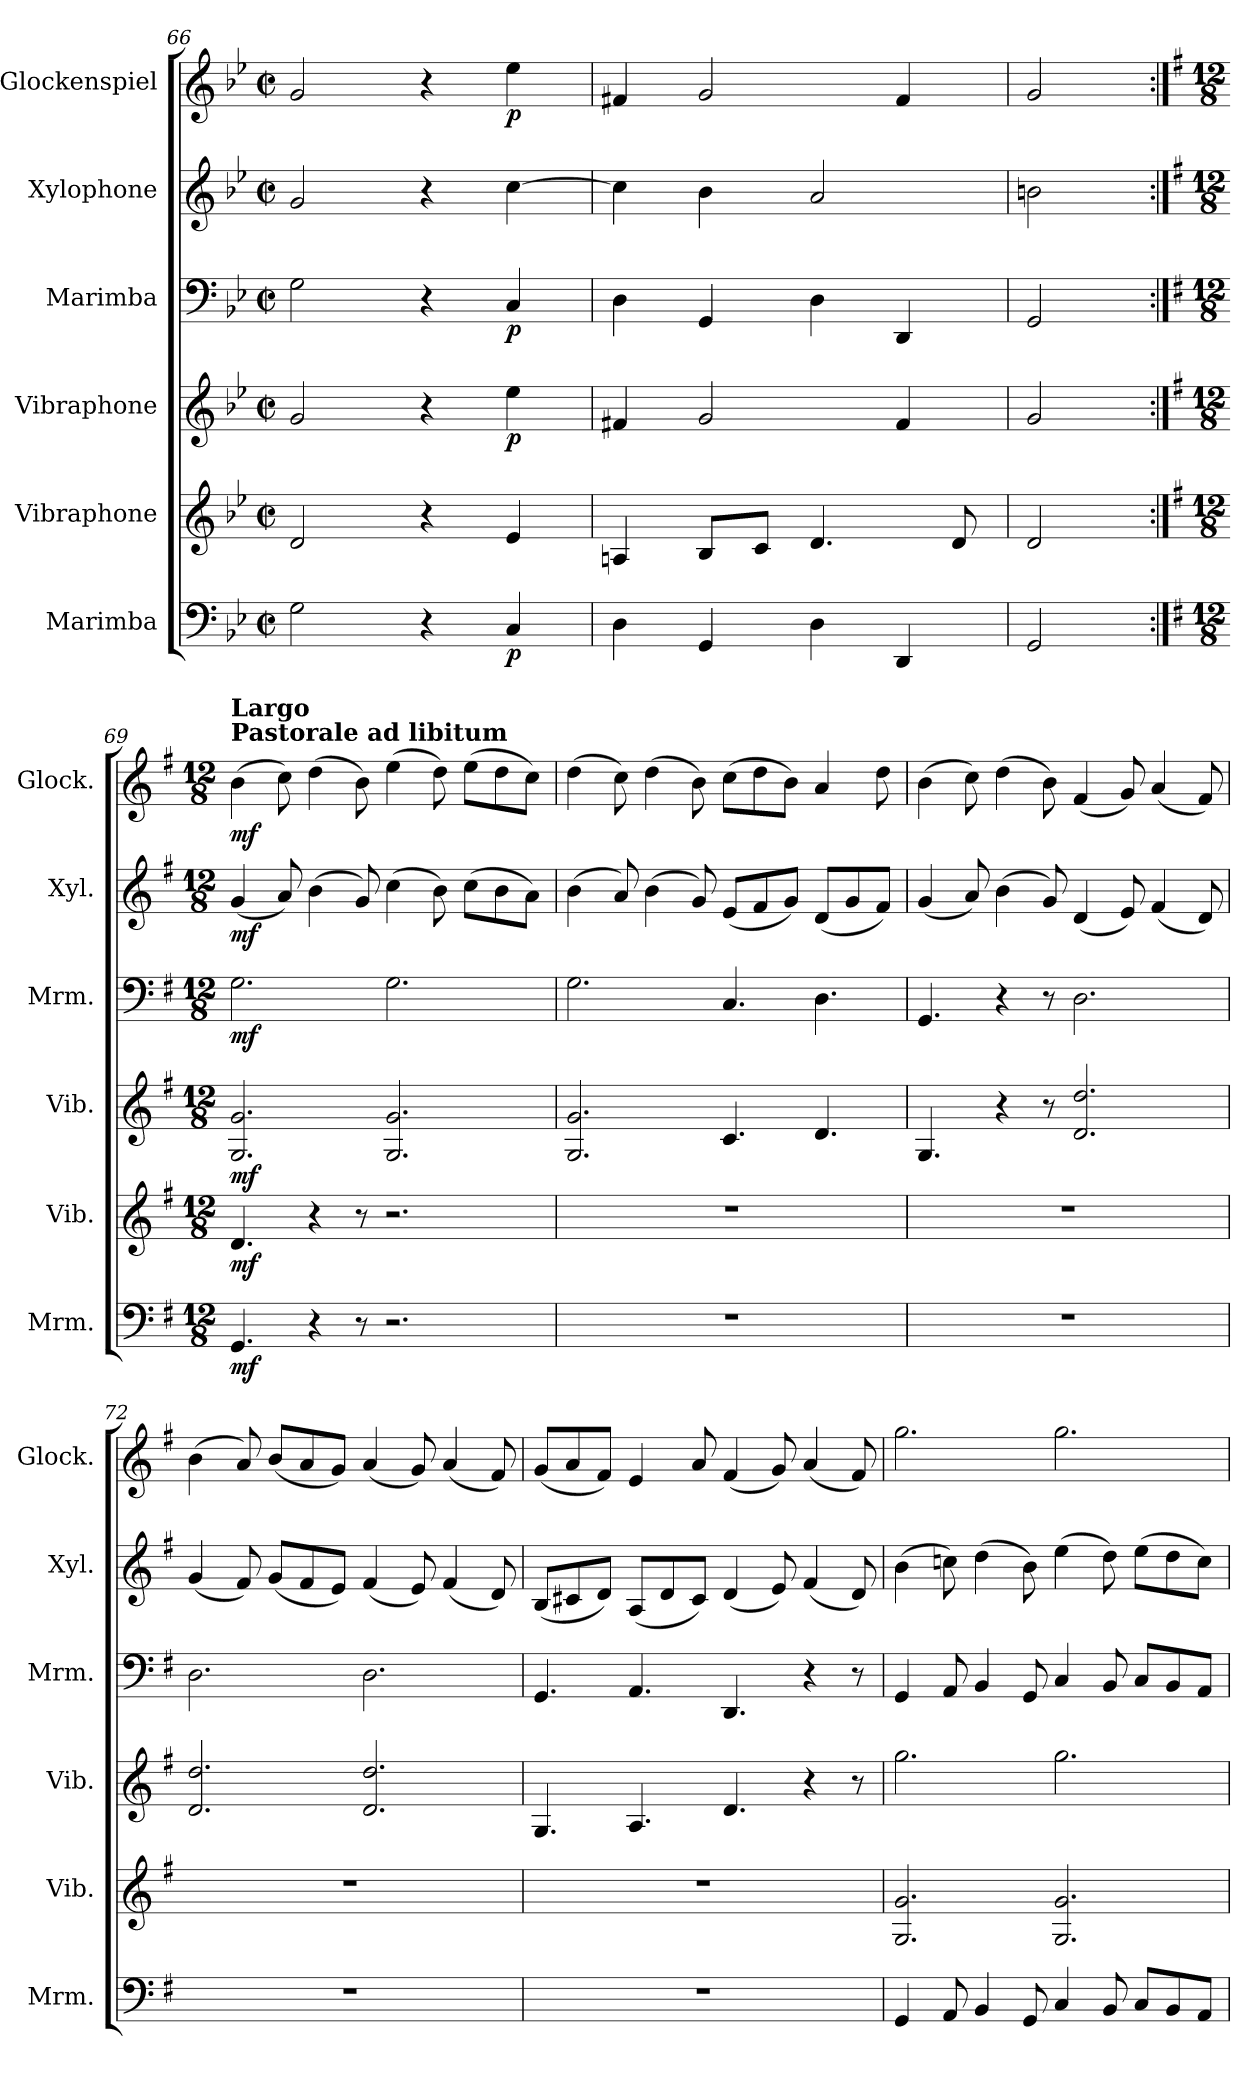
**kern	**dynam	**kern	**dynam	**kern	**dynam	**kern	**dynam	**kern	**dynam	**kern	**dynam
*part6	*part6	*part5	*part5	*part4	*part4	*part3	*part3	*part2	*part2	*part1	*part1
*staff6	*staff6	*staff5	*staff5	*staff4	*staff4	*staff3	*staff3	*staff2	*staff2	*staff1	*staff1
*I"Marimba	*	*I"Vibraphone	*	*I"Vibraphone	*	*I"Marimba	*	*I"Xylophone	*	*I"Glockenspiel	*
*I'Mrm.	*	*I'Vib.	*	*I'Vib.	*	*I'Mrm.	*	*I'Xyl.	*	*I'Glock.	*
*clefF4	*	*clefG2	*	*clefG2	*	*clefF4	*	*clefG2	*	*clefG2	*
*	*	*	*	*	*	*	*	*ITrd-7c-12	*	*ITrd-14c-24	*
*k[b-e-]	*	*k[b-e-]	*	*k[b-e-]	*	*k[b-e-]	*	*k[b-e-]	*	*k[b-e-]	*
*M2/2	*	*M2/2	*	*M2/2	*	*M2/2	*	*M2/2	*	*M2/2	*
*met(c|)	*	*met(c|)	*	*met(c|)	*	*met(c|)	*	*met(c|)	*	*met(c|)	*
=66	=66	=66	=66	=66	=66	=66	=66	=66	=66	=66	=66
2G\	.	2d/	.	2g/	.	2G\	.	2gg/	.	2ggg/	.
4r	.	4r	.	4r	.	4r	.	4r	.	4r	.
!	!LO:DY:b	!	!	!	!LO:DY:b	!	!LO:DY:b	!	!	!	!LO:DY:b
4C/	p	4e-/	.	4ee-\	p	4C/	p	[4ccc\	.	4eeee-\	p
=67	=67	=67	=67	=67	=67	=67	=67	=67	=67	=67	=67
4D\	.	4An/	.	4f#X/	.	4D\	.	4ccc\]	.	4fff#X/	.
4GG/	.	8B-/L	.	2g/	.	4GG/	.	4bb-\	.	2ggg/	.
.	.	8c/J	.	.	.	.	.	.	.	.	.
4D\	.	4.d/	.	.	.	4D\	.	2aa/	.	.	.
4DD/	.	.	.	4f#/	.	4DD/	.	.	.	4fff#/	.
.	.	8d/	.	.	.	.	.	.	.	.	.
=68	=68	=68	=68	=68	=68	=68	=68	=68	=68	=68	=68
2GG/	.	2d/	.	2g/	.	2GG/	.	2bbn\	.	2ggg/	.
!!LO:PB:g=z
=69:|!	=69:|!	=69:|!	=69:|!	=69:|!	=69:|!	=69:|!	=69:|!	=69:|!	=69:|!	=69:|!	=69:|!
*k[f#]	*	*k[f#]	*	*k[f#]	*	*k[f#]	*	*k[f#]	*	*k[f#]	*
*M12/8	*	*M12/8	*	*M12/8	*	*M12/8	*	*M12/8	*	*M12/8	*
!	!	!	!	!	!	!	!	!	!	!LO:TX:a:B:t=Pastorale ad libitum	!
!	!	!	!	!	!	!	!	!	!	!LO:TX:a:B:t=Largo	!
!	!LO:DY:b	!	!LO:DY:b	!	!LO:DY:b	!	!LO:DY:b	!	!LO:DY:b	!	!LO:DY:b
4.GG/	mf	4.d/	mf	2.G/ 2.g/	mf	2.G\	mf	(<4gg/	mf	(>4bbb\	mf
.	.	.	.	.	.	.	.	8aa/)	.	8cccc\)	.
4r	.	4r	.	.	.	.	.	(>4bb\	.	(>4dddd\	.
8r	.	8r	.	.	.	.	.	8gg/)	.	8bbb\)	.
2.r	.	2.r	.	2.G/ 2.g/	.	2.G\	.	(>4ccc\	.	(>4eeee\	.
.	.	.	.	.	.	.	.	8bb\)	.	8dddd\)	.
.	.	.	.	.	.	.	.	(>8ccc\L	.	(>8eeee\L	.
.	.	.	.	.	.	.	.	8bb\	.	8dddd\	.
.	.	.	.	.	.	.	.	8aa\J)	.	8cccc\J)	.
=70	=70	=70	=70	=70	=70	=70	=70	=70	=70	=70	=70
1.r	.	1.r	.	2.G/ 2.g/	.	2.G\	.	(>4bb\	.	(>4dddd\	.
.	.	.	.	.	.	.	.	8aa/)	.	8cccc\)	.
.	.	.	.	.	.	.	.	(>4bb\	.	(>4dddd\	.
.	.	.	.	.	.	.	.	8gg/)	.	8bbb\)	.
.	.	.	.	4.c/	.	4.C/	.	(<8ee/L	.	(>8cccc\L	.
.	.	.	.	.	.	.	.	8ff#/	.	8dddd\	.
.	.	.	.	.	.	.	.	8gg/J)	.	8bbb\J)	.
.	.	.	.	4.d/	.	4.D\	.	(<8dd/L	.	4aaa/	.
.	.	.	.	.	.	.	.	8gg/	.	.	.
.	.	.	.	.	.	.	.	8ff#/J)	.	8dddd\	.
=71	=71	=71	=71	=71	=71	=71	=71	=71	=71	=71	=71
1.r	.	1.r	.	4.G/	.	4.GG/	.	(<4gg/	.	(>4bbb\	.
.	.	.	.	.	.	.	.	8aa/)	.	8cccc\)	.
.	.	.	.	4r	.	4r	.	(>4bb\	.	(>4dddd\	.
.	.	.	.	8r	.	8r	.	8gg/)	.	8bbb\)	.
.	.	.	.	2.d/ 2.dd/	.	2.D\	.	(<4dd/	.	(<4fff#/	.
.	.	.	.	.	.	.	.	8ee/)	.	8ggg/)	.
.	.	.	.	.	.	.	.	(<4ff#/	.	(<4aaa/	.
.	.	.	.	.	.	.	.	8dd/)	.	8fff#/)	.
=72	=72	=72	=72	=72	=72	=72	=72	=72	=72	=72	=72
1.r	.	1.r	.	2.d/ 2.dd/	.	2.D\	.	(<4gg/	.	(>4bbb\	.
.	.	.	.	.	.	.	.	8ff#/)	.	8aaa/)	.
.	.	.	.	.	.	.	.	(<8gg/L	.	(<8bbb/L	.
.	.	.	.	.	.	.	.	8ff#/	.	8aaa/	.
.	.	.	.	.	.	.	.	8ee/J)	.	8ggg/J)	.
.	.	.	.	2.d/ 2.dd/	.	2.D\	.	(<4ff#/	.	(<4aaa/	.
.	.	.	.	.	.	.	.	8ee/)	.	8ggg/)	.
.	.	.	.	.	.	.	.	(<4ff#/	.	(<4aaa/	.
.	.	.	.	.	.	.	.	8dd/)	.	8fff#/)	.
=73	=73	=73	=73	=73	=73	=73	=73	=73	=73	=73	=73
1.r	.	1.r	.	4.G/	.	4.GG/	.	(<8b/L	.	(<8ggg/L	.
.	.	.	.	.	.	.	.	8cc#X/	.	8aaa/	.
.	.	.	.	.	.	.	.	8dd/J)	.	8fff#/J)	.
.	.	.	.	4.A/	.	4.AA/	.	(<8a/L	.	4eee/	.
.	.	.	.	.	.	.	.	8dd/	.	.	.
.	.	.	.	.	.	.	.	8cc#/J)	.	8aaa/	.
.	.	.	.	4.d/	.	4.DD/	.	(<4dd/	.	(<4fff#/	.
.	.	.	.	.	.	.	.	8ee/)	.	8ggg/)	.
.	.	.	.	4r	.	4r	.	(<4ff#/	.	(<4aaa/	.
.	.	.	.	8r	.	8r	.	8dd/)	.	8fff#/)	.
!!LO:LB:g=z
=74	=74	=74	=74	=74	=74	=74	=74	=74	=74	=74	=74
4GG/	.	2.G/ 2.g/	.	2.gg\	.	4GG/	.	(>4bb\	.	2.gggg\	.
8AA/	.	.	.	.	.	8AA/	.	8cccn\)	.	.	.
4BB/	.	.	.	.	.	4BB/	.	(>4ddd\	.	.	.
8GG/	.	.	.	.	.	8GG/	.	8bb\)	.	.	.
4C/	.	2.G/ 2.g/	.	2.gg\	.	4C/	.	(>4eee\	.	2.gggg\	.
8BB/	.	.	.	.	.	8BB/	.	8ddd\)	.	.	.
8C/L	.	.	.	.	.	8C/L	.	(>8eee\L	.	.	.
8BB/	.	.	.	.	.	8BB/	.	8ddd\	.	.	.
8AA/J	.	.	.	.	.	8AA/J	.	8ccc\J)	.	.	.
=	=	=	=	=	=	=	=	=	=	=	=
*-	*-	*-	*-	*-	*-	*-	*-	*-	*-	*-	*-
